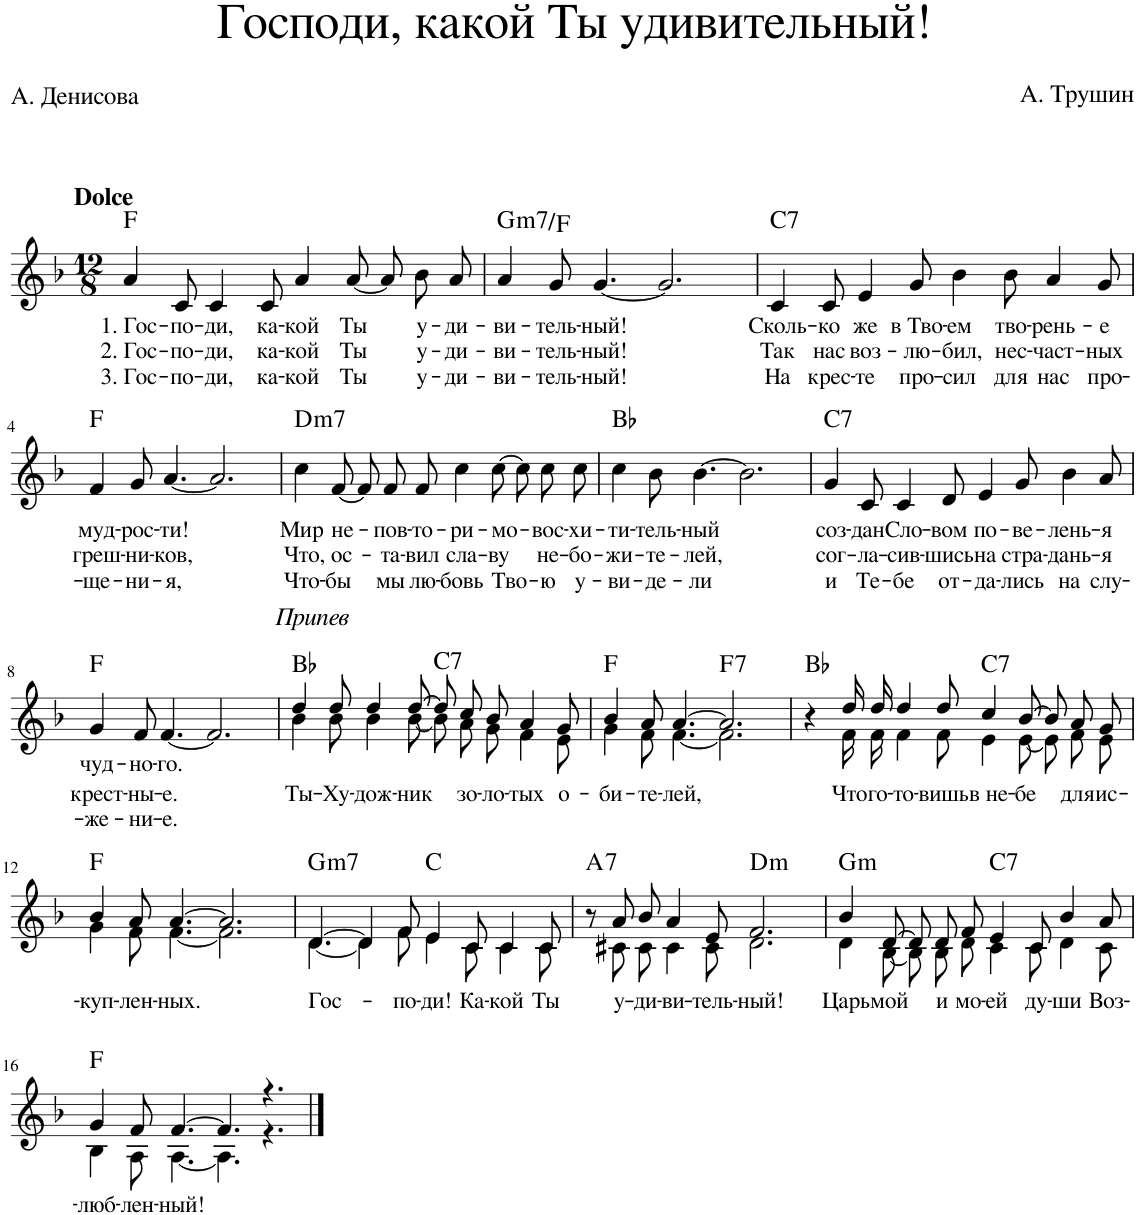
**kern	**text	**text	**text	**harte
*part1	*part1	*part1	*part1	*part1
*staff1	*staff1	*staff1	*staff1	*
*I"Голос	*	*	*	*
*clefG2	*	*	*	*
*k[b-]	*	*	*	*
*M12/8	*	*	*	*
=1	=1	=1	=1	=1
!LO:TX:a:B:t=Dolce	!	!	!	!
!	!LO:LY:b	!LO:LY:b	!LO:LY:b	!
4a/	1. Гос-	2. Гос-	3. Гос-	F:maj
!	!LO:LY:b	!LO:LY:b	!LO:LY:b	!
8c/	-по-	-по-	-по-	.
!	!LO:LY:b	!LO:LY:b	!LO:LY:b	!
4c/	-ди,	-ди,	-ди,	.
!	!LO:LY:b	!LO:LY:b	!LO:LY:b	!
8c/	ка-	ка-	ка-	.
!	!LO:LY:b	!LO:LY:b	!LO:LY:b	!
4a/	-кой	-кой	-кой	.
!	!LO:LY:b	!LO:LY:b	!LO:LY:b	!
[8a/	Ты	Ты	Ты	.
8a/L]	.	.	.	.
!	!LO:LY:b	!LO:LY:b	!LO:LY:b	!
8b-/	у-	у-	у-	.
!	!LO:LY:b	!LO:LY:b	!LO:LY:b	!
8a/J	-ди-	-ди-	-ди-	.
=2	=2	=2	=2	=2
!	!LO:LY:b	!LO:LY:b	!LO:LY:b	!LO:H:kt=m7
4a/	-ви-	-ви-	-ви-	G:min7/b7
!	!LO:LY:b	!LO:LY:b	!LO:LY:b	!
8g/	-тель-	-тель-	-тель-	.
!	!LO:LY:b	!LO:LY:b	!LO:LY:b	!
[4.g/	-ный!	-ный!	-ный!	.
2.g/]	.	.	.	.
=3	=3	=3	=3	=3
!	!LO:LY:b	!LO:LY:b	!LO:LY:b	!LO:H:kt=С7
4c/	Сколь-	Так	На	N
!	!LO:LY:b	!LO:LY:b	!LO:LY:b	!
8c/	-ко	нас	крес-	.
!	!LO:LY:b	!LO:LY:b	!LO:LY:b	!
4e/	же	воз-	-те	.
!	!LO:LY:b	!LO:LY:b	!LO:LY:b	!
8g/	в Тво-	-лю-	про-	.
!	!LO:LY:b	!LO:LY:b	!LO:LY:b	!
4b-\	-ем	-бил,	-сил	.
!	!LO:LY:b	!LO:LY:b	!LO:LY:b	!
8b-\	тво-	нес-	для	.
!	!LO:LY:b	!LO:LY:b	!LO:LY:b	!
4a/	-рень-	-част-	нас	.
!	!LO:LY:b	!LO:LY:b	!LO:LY:b	!
8g/	-е	-ных	про-	.
!!LO:LB:g=z
=4	=4	=4	=4	=4
!	!LO:LY:b	!LO:LY:b	!LO:LY:b	!
4f/	муд-	греш-	-ще-	F:maj
!	!LO:LY:b	!LO:LY:b	!LO:LY:b	!
8g/	-рос-	-ни-	-ни-	.
!	!LO:LY:b	!LO:LY:b	!LO:LY:b	!
[4.a/	-ти!	-ков,	-я,	.
2.a/]	.	.	.	.
=5	=5	=5	=5	=5
!	!LO:LY:b	!LO:LY:b	!LO:LY:b	!LO:H:kt=m7
4cc\	Мир	Что,	Что-	D:min7
!	!LO:LY:b	!LO:LY:b	!LO:LY:b	!
[8f/	не-	ос-	-бы	.
8f/L]	.	.	.	.
!	!LO:LY:b	!LO:LY:b	!LO:LY:b	!
8f/	-пов-	-та-	мы	.
!	!LO:LY:b	!LO:LY:b	!LO:LY:b	!
8f/J	-то-	-вил	лю-	.
!	!LO:LY:b	!LO:LY:b	!LO:LY:b	!
4cc\	-ри-	сла-	-бовь	.
!	!LO:LY:b	!LO:LY:b	!LO:LY:b	!
[8cc\	-мо-	-ву	Тво-	.
8cc\L]	.	.	.	.
!	!LO:LY:b	!LO:LY:b	!LO:LY:b	!
8cc\	-вос-	не-	-ю	.
!	!LO:LY:b	!LO:LY:b	!LO:LY:b	!
8cc\J	-хи-	-бо-	у-	.
=6	=6	=6	=6	=6
!	!LO:LY:b	!LO:LY:b	!LO:LY:b	!
4cc\	-ти-	-жи-	-ви-	Bb:maj
!	!LO:LY:b	!LO:LY:b	!LO:LY:b	!
8b-\	-тель-	-те-	-де-	.
!	!LO:LY:b	!LO:LY:b	!LO:LY:b	!
[4.b-\	-ный	-лей,	-ли	.
2.b-\]	.	.	.	.
=7	=7	=7	=7	=7
!	!LO:LY:b	!LO:LY:b	!LO:LY:b	!LO:H:kt=С7
4g/	соз-	сог-	и	N
!	!LO:LY:b	!LO:LY:b	!LO:LY:b	!
8c/	-дан	-ла-	Те-	.
!	!LO:LY:b	!LO:LY:b	!LO:LY:b	!
4c/	Сло-	-сив-	-бе	.
!	!LO:LY:b	!LO:LY:b	!LO:LY:b	!
8d/	-вом	-шись	от-	.
!	!LO:LY:b	!LO:LY:b	!LO:LY:b	!
4e/	по-	на	-да-	.
!	!LO:LY:b	!LO:LY:b	!LO:LY:b	!
8g/	-ве-	стра-	-лись	.
!	!LO:LY:b	!LO:LY:b	!LO:LY:b	!
4b-\	-лень-	-дань-	на	.
!	!LO:LY:b	!LO:LY:b	!LO:LY:b	!
8a/	-я	-я	слу-	.
!!LO:LB:g=z
=8	=8	=8	=8	=8
!	!LO:LY:b	!LO:LY:b	!LO:LY:b	!
4g/	чуд-	крест-	-же-	F:maj
!	!LO:LY:b	!LO:LY:b	!LO:LY:b	!
8f/	-но-	-ны-	-ни-	.
!	!LO:LY:b	!LO:LY:b	!LO:LY:b	!
[4.f/	-го.	-е.	-е.	.
2.f/]	.	.	.	.
=9	=9	=9	=9	=9
!LO:TX:a:i:t=Припев	!	!	!	!
!	!	!LO:LY:b	!	!
*^	*	*	*	*
4dd/	4b-\	.	Ты-	.	Bb:maj
!	!	!	!LO:LY:b	!	!
8dd/	8b-\	.	-Ху-	.	.
!	!	!	!LO:LY:b	!	!
4dd/	4b-\	.	-дож-	.	.
!	!	!	!LO:LY:b	!	!
[8dd/	[8b-\	.	-ник	.	.
!	!	!	!	!	!LO:H:kt=С7
8dd/L]	8b-\L]	.	.	.	N
!	!	!	!LO:LY:b	!	!
8cc/	8a\	.	зо-	.	.
!	!	!	!LO:LY:b	!	!
8b-/J	8g\J	.	-ло-	.	.
!	!	!	!LO:LY:b	!	!
4a/	4f\	.	-тых	.	.
!	!	!	!LO:LY:b	!	!
8g/	8e\	.	о-	.	.
=10	=10	=10	=10	=10	=10
!	!	!	!LO:LY:b	!	!
4b-/	4g\	.	-би-	.	F:maj
!	!	!	!LO:LY:b	!	!
8a/	8f\	.	-те-	.	.
!	!	!	!LO:LY:b	!	!
[4.a/	[4.f\	.	-лей,	.	.
!	!	!	!	!	!LO:H:kt=7
2.a/]	2.f\]	.	.	.	F:7
=11	=11	=11	=11	=11	=11
4r	4ryy	.	.	.	Bb:maj
!	!	!	!LO:LY:b	!	!
16dd/LL	16f\LL	.	Что	.	.
!	!	!	!LO:LY:b	!	!
16dd/JJ	16f\JJ	.	го-	.	.
!	!	!	!LO:LY:b	!	!
4dd/	4f\	.	-то-	.	.
!	!	!	!LO:LY:b	!	!
8dd/	8f\	.	-вишь	.	.
!	!	!	!LO:LY:b	!	!LO:H:kt=С7
4cc/	4e\	.	в не-	.	N
!	!	!	!LO:LY:b	!	!
[8b-/	[8e\	.	-бе	.	.
8b-/L]	8e\L]	.	.	.	.
!	!	!	!LO:LY:b	!	!
8a/	8f\	.	для	.	.
!	!	!	!LO:LY:b	!	!
8g/J	8e\J	.	ис-	.	.
!!LO:LB:g=z	!!
=12	=12	=12	=12	=12	=12
!	!	!	!LO:LY:b	!	!
4b-/	4g\	.	-куп-	.	F:maj
!	!	!	!LO:LY:b	!	!
8a/	8f\	.	-лен-	.	.
!	!	!	!LO:LY:b	!	!
[4.a/	[4.f\	.	-ных.	.	.
2.a/]	2.f\]	.	.	.	.
=13	=13	=13	=13	=13	=13
!	!	!	!LO:LY:b	!	!LO:H:kt=m7
[4.d/	[4.d\	.	Гос-	.	G:min7
4d/]	4d\]	.	.	.	.
!	!	!	!LO:LY:b	!	!
8f/	8f\	.	-по-	.	.
!	!	!	!LO:LY:b	!	!
4e/	4e\	.	-ди!	.	C:maj
!	!	!	!LO:LY:b	!	!
8c/	8c\	.	Ка-	.	.
!	!	!	!LO:LY:b	!	!
4c/	4c\	.	-кой	.	.
!	!	!	!LO:LY:b	!	!
8c/	8c\	.	Ты	.	.
=14	=14	=14	=14	=14	=14
!	!	!	!	!	!LO:H:kt=7
8r	8ryy	.	.	.	A:7
!	!	!	!LO:LY:b	!	!
8a/L	8c#X\L	.	у-	.	.
!	!	!	!LO:LY:b	!	!
8b-/J	8c#\J	.	-ди-	.	.
!	!	!	!LO:LY:b	!	!
4a/	4c#\	.	-ви-	.	.
!	!	!	!LO:LY:b	!	!
8e/	8c#\	.	-тель-	.	.
!	!	!	!LO:LY:b	!	!LO:H:kt=m
2.f/	2.d\	.	-ный!	.	D:min
=15	=15	=15	=15	=15	=15
!	!	!	!LO:LY:b	!	!LO:H:kt=m
4b-/	4d\	.	Царь	.	G:min
!	!	!	!LO:LY:b	!	!
[8d/	[8B-\	.	мой	.	.
8d/L]	8B-\L]	.	.	.	.
!	!	!	!LO:LY:b	!	!
8d/	8B-\	.	и	.	.
!	!	!	!LO:LY:b	!	!
8f/J	8d\J	.	мо-	.	.
!	!	!	!LO:LY:b	!	!LO:H:kt=С7
4e/	4c\	.	-ей	.	N
!	!	!	!LO:LY:b	!	!
8c/	8c\	.	ду-	.	.
!	!	!	!LO:LY:b	!	!
4b-/	4d\	.	-ши	.	.
!	!	!	!LO:LY:b	!	!
8a/	8c\	.	Воз-	.	.
!!LO:LB:g=z	!!
=16	=16	=16	=16	=16	=16
!	!	!	!LO:LY:b	!	!
4g/	4B-\	.	-люб-	.	F:maj
!	!	!	!LO:LY:b	!	!
8f/	8A\	.	-лен-	.	.
!	!	!	!LO:LY:b	!	!
[4.f/	[4.A\	.	-ный!	.	.
4.f/]	4.A\]	.	.	.	.
4.r	4.r	.	.	.	.
*v	*v	*	*	*	*
==	==	==	==	==
*-	*-	*-	*-	*-
